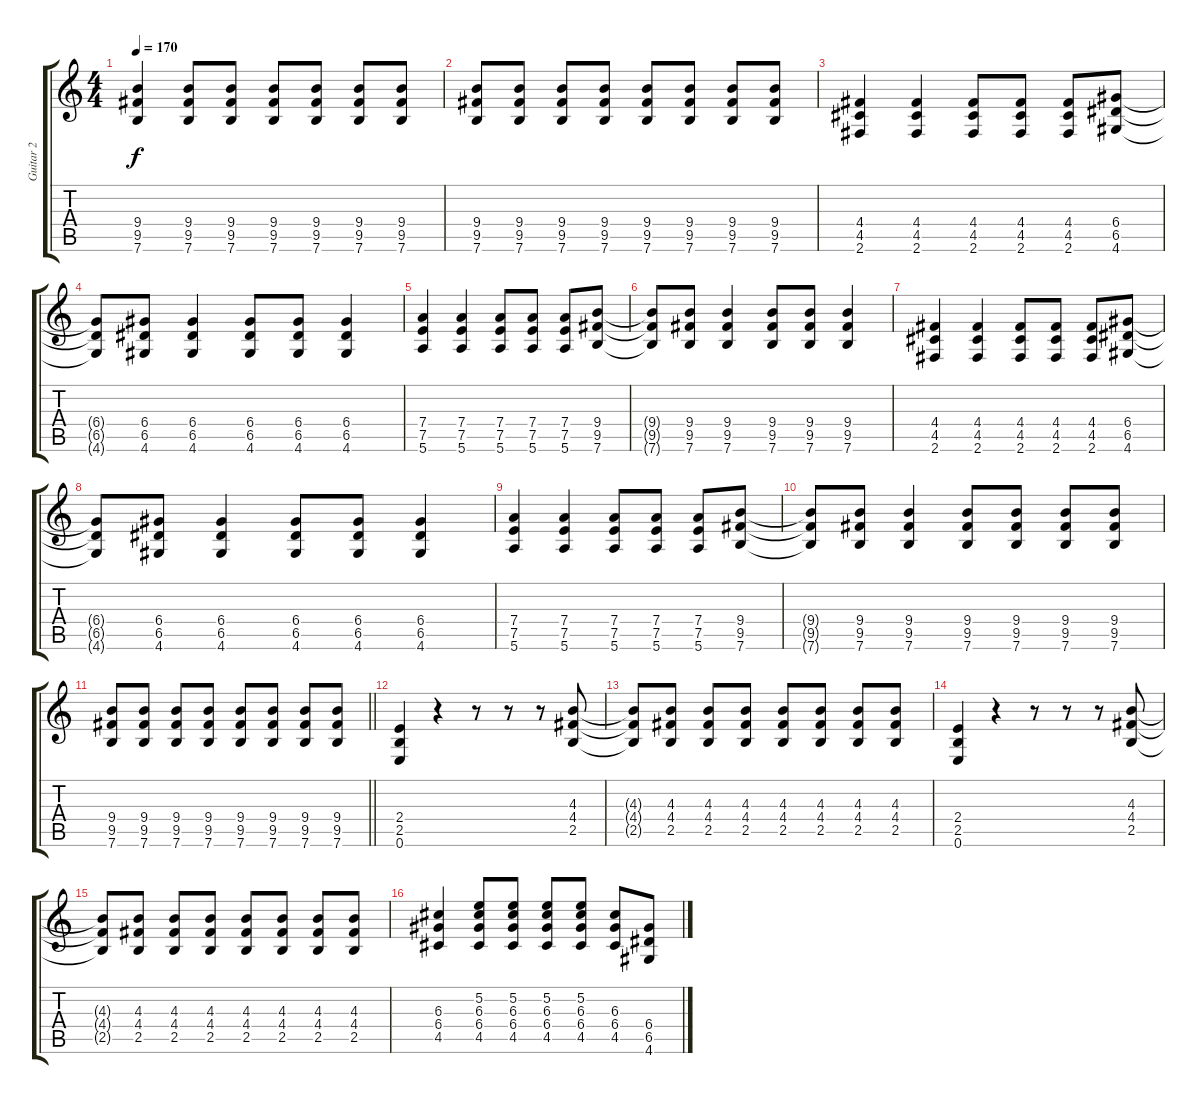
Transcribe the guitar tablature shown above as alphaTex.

\track ("Guitar 2" "Guitar 2") {instrument overdrivenguitar}
\staff {score tabs}
\tuning (E4 B3 G3 D3 A2 E2) {hide}
\ts (4 4)
\tempo 170
\clef g2
\ks c
(9.4 9.5 7.6).4{dy f} (9.4 9.5 7.6).8 (9.4 9.5 7.6).8 (9.4 9.5 7.6).8 (9.4 9.5 7.6).8 (9.4 9.5 7.6).8 (9.4 9.5 7.6).8 |
(9.4 9.5 7.6).8 (9.4 9.5 7.6).8 (9.4 9.5 7.6).8 (9.4 9.5 7.6).8 (9.4 9.5 7.6).8 (9.4 9.5 7.6).8 (9.4 9.5 7.6).8 (9.4 9.5 7.6).8 |
(4.4 4.5 2.6).4 (4.4 4.5 2.6).4 (4.4 4.5 2.6).8 (4.4 4.5 2.6).8 (4.4 4.5 2.6).8 (6.4 6.5 4.6).8 |
(6.4{t} 6.5{t} 4.6{t}).8 (6.4 6.5 4.6).8 (6.4 6.5 4.6).4 (6.4 6.5 4.6).8 (6.4 6.5 4.6).8 (6.4 6.5 4.6).4 |
(7.4 7.5 5.6).4 (7.4 7.5 5.6).4 (7.4 7.5 5.6).8 (7.4 7.5 5.6).8 (7.4 7.5 5.6).8 (9.4 9.5 7.6).8 |
(9.4{t} 9.5{t} 7.6{t}).8 (9.4 9.5 7.6).8 (9.4 9.5 7.6).4 (9.4 9.5 7.6).8 (9.4 9.5 7.6).8 (9.4 9.5 7.6).4 |
(4.4 4.5 2.6).4 (4.4 4.5 2.6).4 (4.4 4.5 2.6).8 (4.4 4.5 2.6).8 (4.4 4.5 2.6).8 (6.4 6.5 4.6).8 |
(6.4{t} 6.5{t} 4.6{t}).8 (6.4 6.5 4.6).8 (6.4 6.5 4.6).4 (6.4 6.5 4.6).8 (6.4 6.5 4.6).8 (6.4 6.5 4.6).4 |
(7.4 7.5 5.6).4 (7.4 7.5 5.6).4 (7.4 7.5 5.6).8 (7.4 7.5 5.6).8 (7.4 7.5 5.6).8 (9.4 9.5 7.6).8 |
(9.4{t} 9.5{t} 7.6{t}).8 (9.4 9.5 7.6).8 (9.4 9.5 7.6).4 (9.4 9.5 7.6).8 (9.4 9.5 7.6).8 (9.4 9.5 7.6).8 (9.4 9.5 7.6).8 |
\barLineRight lightlight
(9.4 9.5 7.6).8 (9.4 9.5 7.6).8 (9.4 9.5 7.6).8 (9.4 9.5 7.6).8 (9.4 9.5 7.6).8 (9.4 9.5 7.6).8 (9.4 9.5 7.6).8 (9.4 9.5 7.6).8 |
(2.4 2.5 0.6).4 r.4 r.8 r.8 r.8 (4.3 4.4 2.5).8 |
(4.3{t} 4.4{t} 2.5{t}).8 (4.3 4.4 2.5).8 (4.3 4.4 2.5).8 (4.3 4.4 2.5).8 (4.3 4.4 2.5).8 (4.3 4.4 2.5).8 (4.3 4.4 2.5).8 (4.3 4.4 2.5).8 |
(2.4 2.5 0.6).4 r.4 r.8 r.8 r.8 (4.3 4.4 2.5).8 |
(4.3{t} 4.4{t} 2.5{t}).8 (4.3 4.4 2.5).8 (4.3 4.4 2.5).8 (4.3 4.4 2.5).8 (4.3 4.4 2.5).8 (4.3 4.4 2.5).8 (4.3 4.4 2.5).8 (4.3 4.4 2.5).8 |
(6.3 6.4 4.5).4 (5.2 6.3 6.4 4.5).8 (5.2 6.3 6.4 4.5).8 (5.2 6.3 6.4 4.5).8 (5.2 6.3 6.4 4.5).8 (6.3 6.4 4.5).8 (6.4 6.5 4.6).8
